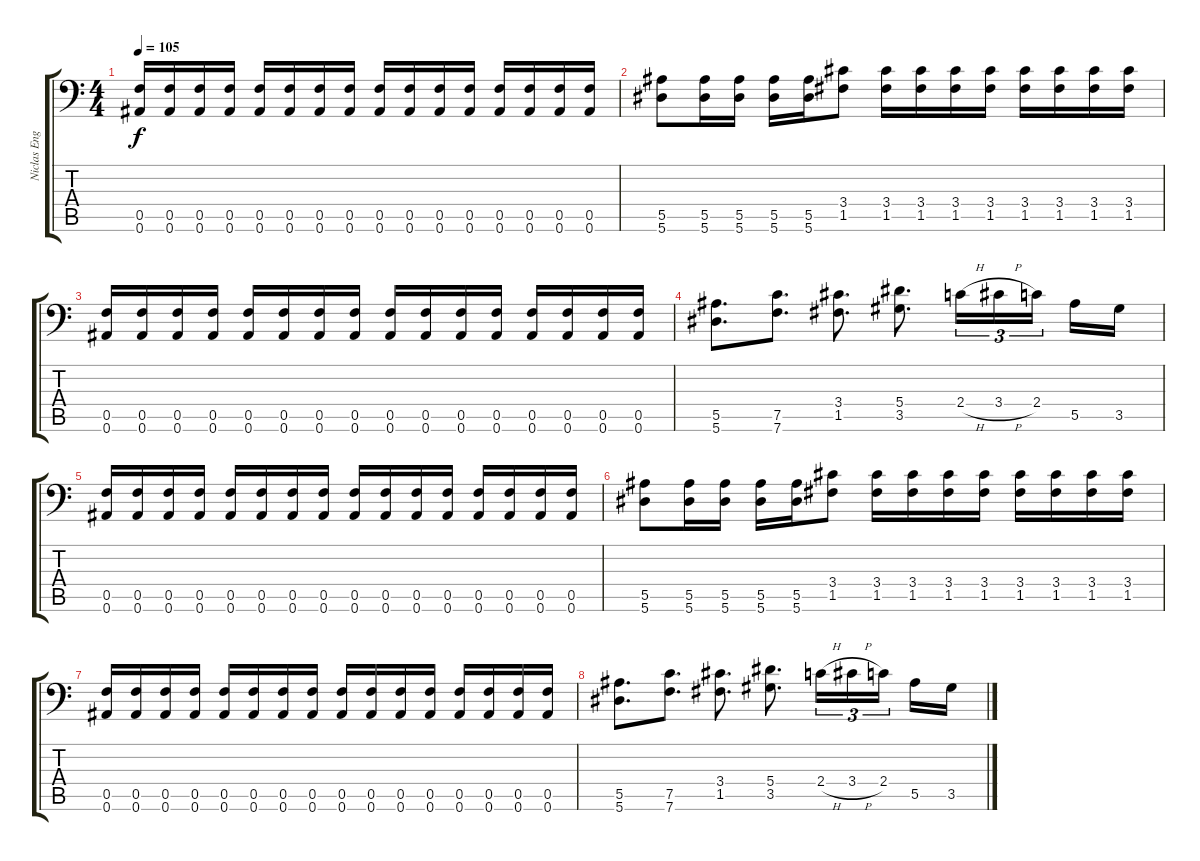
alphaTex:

\track ("Niclas Engelin" "Niclas Eng") {instrument distortionguitar}
\staff {score tabs}
\tuning (C4 G3 Eb3 Bb2 F2 Bb1) {hide}
\ts (4 4)
\tempo 105
\clef f4
\ks c
(0.5 0.6).16{dy f instrument distortionguitar} (0.5 0.6).16 (0.5 0.6).16 (0.5 0.6).16 (0.5 0.6).16 (0.5 0.6).16 (0.5 0.6).16 (0.5 0.6).16 (0.5 0.6).16 (0.5 0.6).16 (0.5 0.6).16 (0.5 0.6).16 (0.5 0.6).16 (0.5 0.6).16 (0.5 0.6).16 (0.5 0.6).16 |
(5.5 5.6).8 (5.5 5.6).16 (5.5 5.6).16 (5.5 5.6).16 (5.5 5.6).16 (3.4 1.5).8 (3.4 1.5).16 (3.4 1.5).16 (3.4 1.5).16 (3.4 1.5).16 (3.4 1.5).16 (3.4 1.5).16 (3.4 1.5).16 (3.4 1.5).16 |
(0.5 0.6).16 (0.5 0.6).16 (0.5 0.6).16 (0.5 0.6).16 (0.5 0.6).16 (0.5 0.6).16 (0.5 0.6).16 (0.5 0.6).16 (0.5 0.6).16 (0.5 0.6).16 (0.5 0.6).16 (0.5 0.6).16 (0.5 0.6).16 (0.5 0.6).16 (0.5 0.6).16 (0.5 0.6).16 |
(5.5 5.6).8{d} (7.5 7.6).8{d} (3.4 1.5).8{d} (5.4 3.5).8{d} 2.4{h}.16{tu (3 2)} 3.4{h}.16{tu (3 2)} 2.4.16{tu (3 2) beam splitsecondary} 5.5.16 3.5.16 |
(0.5 0.6).16 (0.5 0.6).16 (0.5 0.6).16 (0.5 0.6).16 (0.5 0.6).16 (0.5 0.6).16 (0.5 0.6).16 (0.5 0.6).16 (0.5 0.6).16 (0.5 0.6).16 (0.5 0.6).16 (0.5 0.6).16 (0.5 0.6).16 (0.5 0.6).16 (0.5 0.6).16 (0.5 0.6).16 |
(5.5 5.6).8 (5.5 5.6).16 (5.5 5.6).16 (5.5 5.6).16 (5.5 5.6).16 (3.4 1.5).8 (3.4 1.5).16 (3.4 1.5).16 (3.4 1.5).16 (3.4 1.5).16 (3.4 1.5).16 (3.4 1.5).16 (3.4 1.5).16 (3.4 1.5).16 |
(0.5 0.6).16 (0.5 0.6).16 (0.5 0.6).16 (0.5 0.6).16 (0.5 0.6).16 (0.5 0.6).16 (0.5 0.6).16 (0.5 0.6).16 (0.5 0.6).16 (0.5 0.6).16 (0.5 0.6).16 (0.5 0.6).16 (0.5 0.6).16 (0.5 0.6).16 (0.5 0.6).16 (0.5 0.6).16 |
(5.5 5.6).8{d} (7.5 7.6).8{d} (3.4 1.5).8{d} (5.4 3.5).8{d} 2.4{h}.16{tu (3 2)} 3.4{h}.16{tu (3 2)} 2.4.16{tu (3 2) beam splitsecondary} 5.5.16 3.5.16
